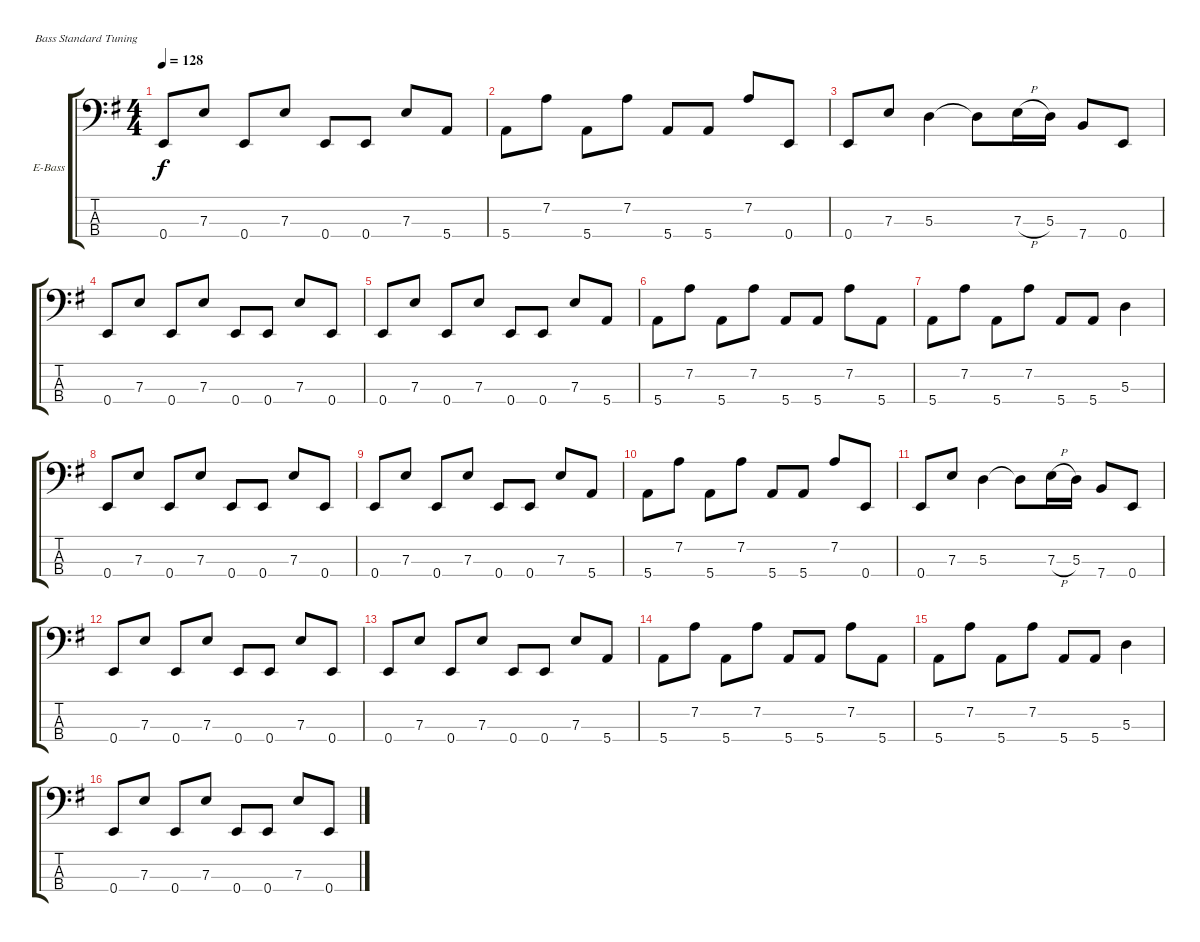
\bracketExtendMode groupsimilarinstruments
\firstSystemTrackNameOrientation horizontal
\otherSystemsTrackNameOrientation horizontal
\track ("Electric Bass" "E-Bass") {multiBarRest instrument electricbasspick}
\staff {score tabs}
\tuning (G2 D2 A1 E1)
\ts (4 4)
\tempo 128
\clef f4
\ks eminor
0.4.8{dy f} 7.3.8 0.4.8 7.3.8 0.4.8 0.4.8 7.3.8 5.4.8 |
5.4.8 7.2.8 5.4.8 7.2.8 5.4.8 5.4.8 7.2.8 0.4.8 |
0.4.8 7.3.8 5.3.4 5.3{t}.8 7.3{h}.16 5.3.16 7.4.8 0.4.8 |
0.4.8 7.3.8 0.4.8 7.3.8 0.4.8 0.4.8 7.3.8 0.4.8 |
0.4.8 7.3.8 0.4.8 7.3.8 0.4.8 0.4.8 7.3.8 5.4.8 |
5.4.8 7.2.8 5.4.8 7.2.8 5.4.8 5.4.8 7.2.8 5.4.8 |
5.4.8 7.2.8 5.4.8 7.2.8 5.4.8 5.4.8 5.3.4 |
0.4.8 7.3.8 0.4.8 7.3.8 0.4.8 0.4.8 7.3.8 0.4.8 |
0.4.8 7.3.8 0.4.8 7.3.8 0.4.8 0.4.8 7.3.8 5.4.8 |
5.4.8 7.2.8 5.4.8 7.2.8 5.4.8 5.4.8 7.2.8 0.4.8 |
0.4.8 7.3.8 5.3.4 5.3{t}.8 7.3{h}.16 5.3.16 7.4.8 0.4.8 |
0.4.8 7.3.8 0.4.8 7.3.8 0.4.8 0.4.8 7.3.8 0.4.8 |
0.4.8 7.3.8 0.4.8 7.3.8 0.4.8 0.4.8 7.3.8 5.4.8 |
5.4.8 7.2.8 5.4.8 7.2.8 5.4.8 5.4.8 7.2.8 5.4.8 |
5.4.8 7.2.8 5.4.8 7.2.8 5.4.8 5.4.8 5.3.4 |
0.4.8 7.3.8 0.4.8 7.3.8 0.4.8 0.4.8 7.3.8 0.4.8
